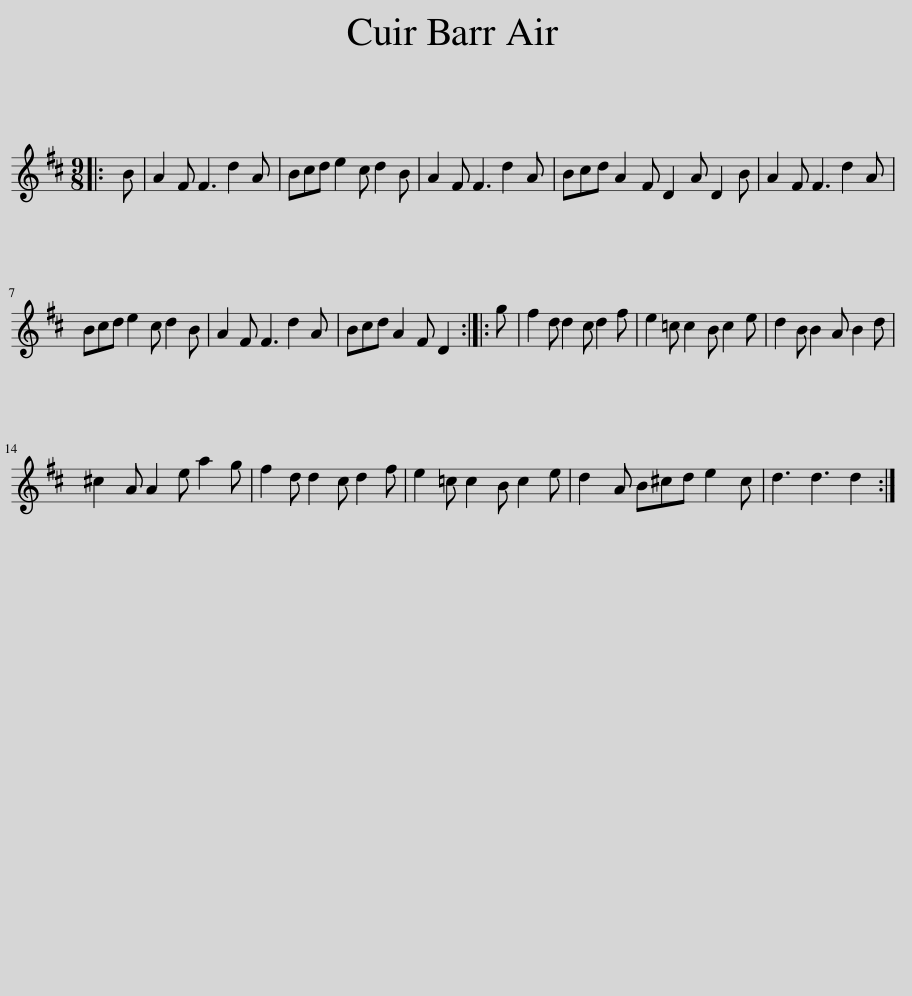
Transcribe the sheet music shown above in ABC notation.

X:1
L:1/8
M:9/8
I:linebreak $
K:D
V:1 treble
V:1
|: B | A2 F F3 d2 A | Bcd e2 c d2 B | A2 F F3 d2 A | Bcd A2 F D2 A D2 B | %5
 A2 F F3 d2 A |$ Bcd e2 c d2 B | A2 F F3 d2 A | Bcd A2 F D2 :: g | %10
 f2 d d2 c d2 f | e2 =c c2 B c2 e | d2 B B2 A B2 d |$ ^c2 A A2 e a2 g | f2 d d2 c d2 f | %15
 e2 =c c2 B c2 e | d2 A B^cd e2 c | d3 d3 d2 :| %18
